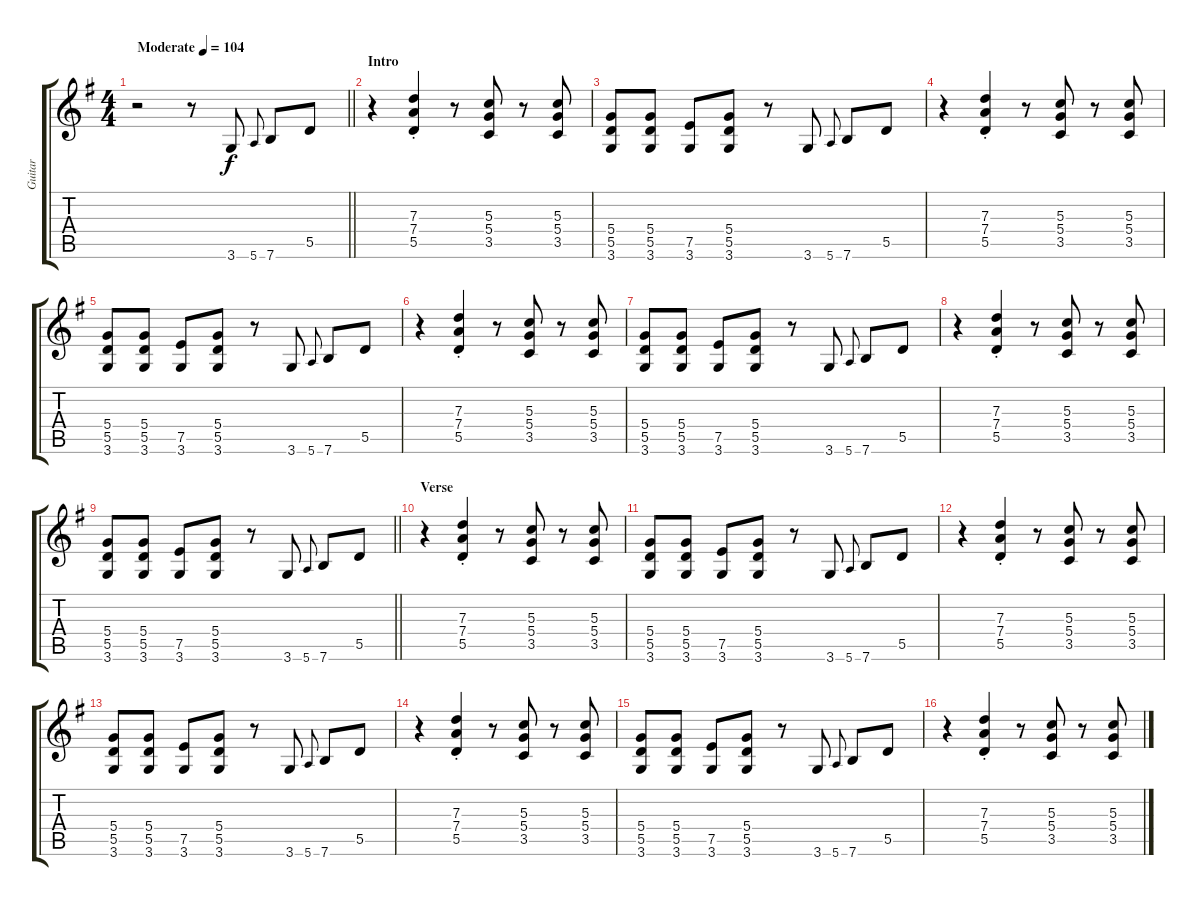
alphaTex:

\track ("Guitar" "Guitar") {instrument overdrivenguitar}
\staff {score tabs}
\tuning (E4 B3 G3 D3 A2 E2) {hide}
\ts (4 4)
\tempo (104 "Moderate")
\clef g2
\barLineRight lightlight
\ks g
r.2{dy f instrument overdrivenguitar} r.8 3.6.8 5.6.8{gr onbeat} 7.6.8 5.5.8 |
\section ("" "Intro")
r.4 (7.3{st} 7.4{st} 5.5{st}).4 r.8 (5.3 5.4 3.5).8 r.8 (5.3 5.4 3.5).8 |
(5.4 5.5 3.6).8 (5.4 5.5 3.6).8 (7.5 3.6).8 (5.4 5.5 3.6).8 r.8 3.6.8 5.6.8{gr onbeat} 7.6.8 5.5.8 |
r.4 (7.3{st} 7.4{st} 5.5{st}).4 r.8 (5.3 5.4 3.5).8 r.8 (5.3 5.4 3.5).8 |
(5.4 5.5 3.6).8 (5.4 5.5 3.6).8 (7.5 3.6).8 (5.4 5.5 3.6).8 r.8 3.6.8 5.6.8{gr onbeat} 7.6.8 5.5.8 |
r.4 (7.3{st} 7.4{st} 5.5{st}).4 r.8 (5.3 5.4 3.5).8 r.8 (5.3 5.4 3.5).8 |
(5.4 5.5 3.6).8 (5.4 5.5 3.6).8 (7.5 3.6).8 (5.4 5.5 3.6).8 r.8 3.6.8 5.6.8{gr onbeat} 7.6.8 5.5.8 |
r.4 (7.3{st} 7.4{st} 5.5{st}).4 r.8 (5.3 5.4 3.5).8 r.8 (5.3 5.4 3.5).8 |
\barLineRight lightlight
(5.4 5.5 3.6).8 (5.4 5.5 3.6).8 (7.5 3.6).8 (5.4 5.5 3.6).8 r.8 3.6.8 5.6.8{gr onbeat} 7.6.8 5.5.8 |
\section ("" "Verse")
r.4 (7.3{st} 7.4{st} 5.5{st}).4 r.8 (5.3 5.4 3.5).8 r.8 (5.3 5.4 3.5).8 |
(5.4 5.5 3.6).8 (5.4 5.5 3.6).8 (7.5 3.6).8 (5.4 5.5 3.6).8 r.8 3.6.8 5.6.8{gr onbeat} 7.6.8 5.5.8 |
r.4 (7.3{st} 7.4{st} 5.5{st}).4 r.8 (5.3 5.4 3.5).8 r.8 (5.3 5.4 3.5).8 |
(5.4 5.5 3.6).8 (5.4 5.5 3.6).8 (7.5 3.6).8 (5.4 5.5 3.6).8 r.8 3.6.8 5.6.8{gr onbeat} 7.6.8 5.5.8 |
r.4 (7.3{st} 7.4{st} 5.5{st}).4 r.8 (5.3 5.4 3.5).8 r.8 (5.3 5.4 3.5).8 |
(5.4 5.5 3.6).8 (5.4 5.5 3.6).8 (7.5 3.6).8 (5.4 5.5 3.6).8 r.8 3.6.8 5.6.8{gr onbeat} 7.6.8 5.5.8 |
r.4 (7.3{st} 7.4{st} 5.5{st}).4 r.8 (5.3 5.4 3.5).8 r.8 (5.3 5.4 3.5).8
